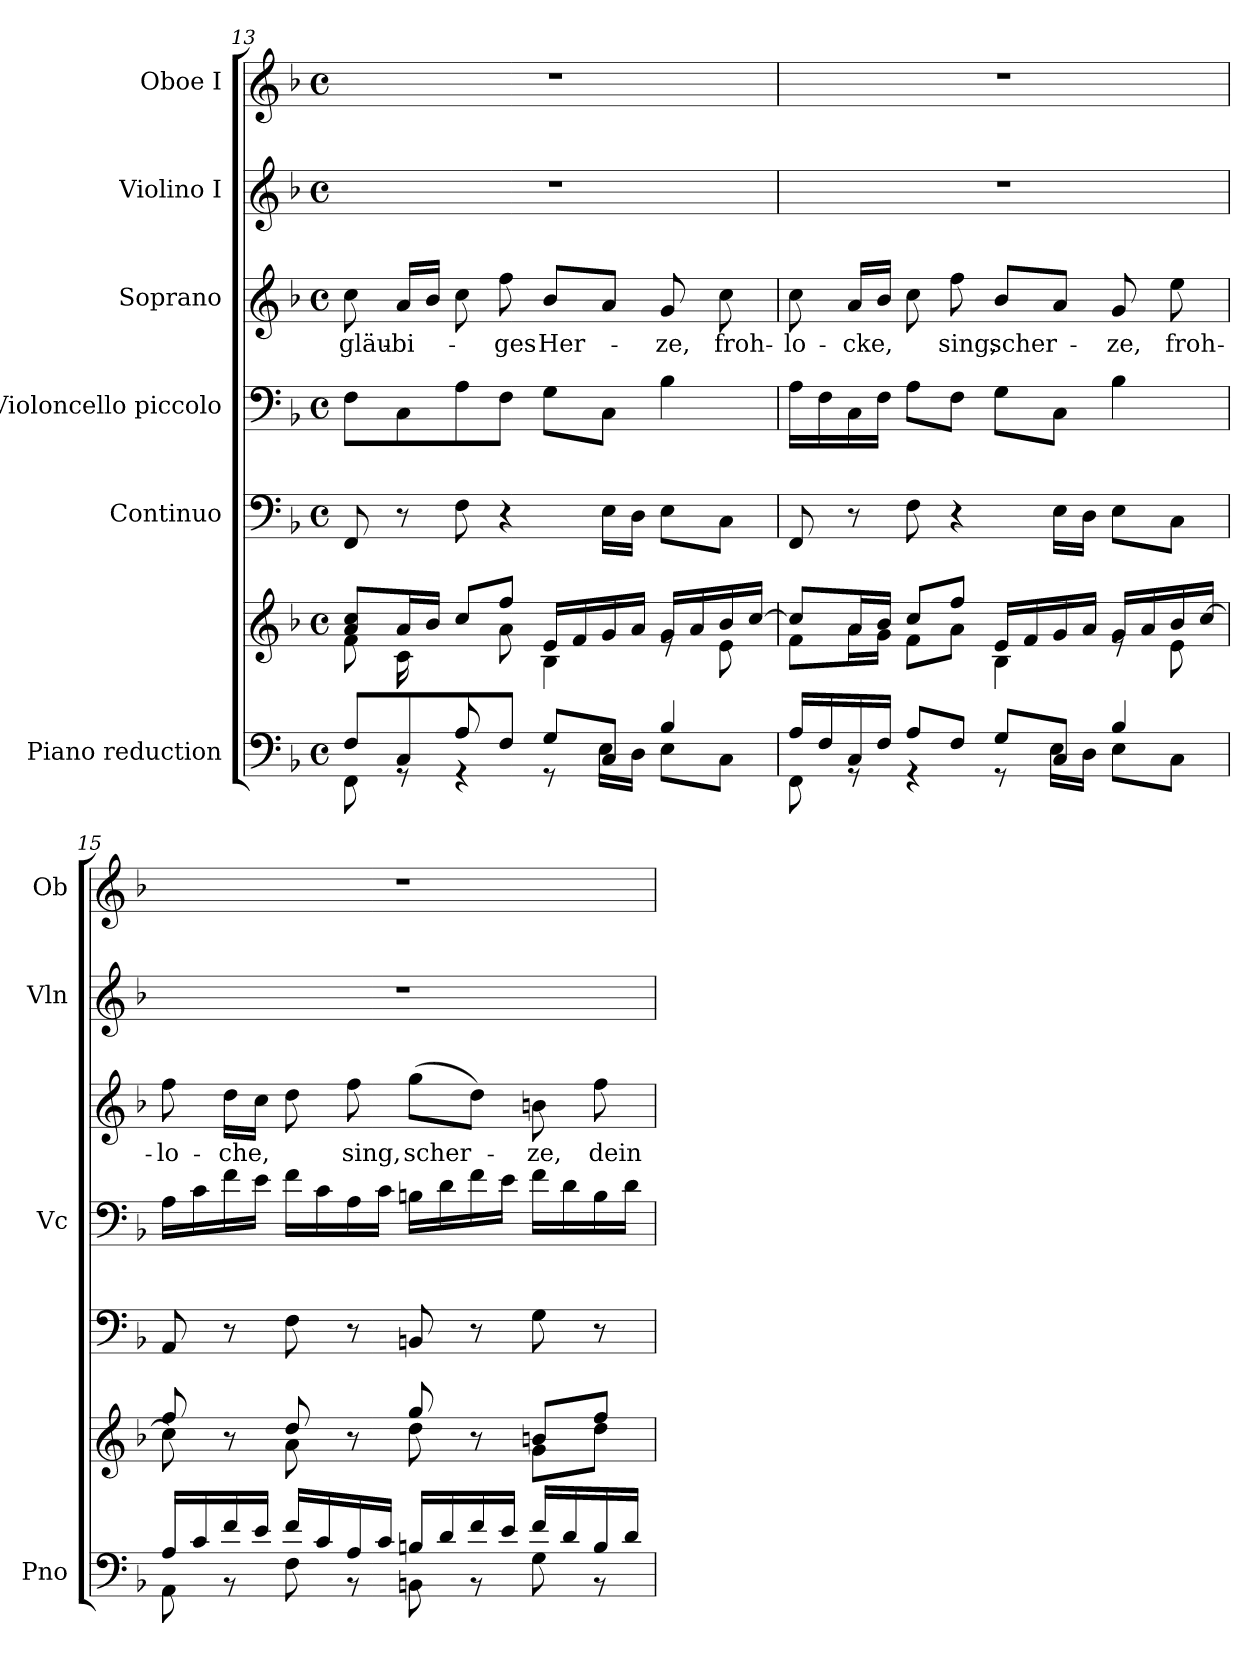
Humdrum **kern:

**kern	**kern	**kern	**kern	**kern	**text	**kern	**kern
*part6	*part6	*part5	*part4	*part3	*part3	*part2	*part1
*staff7	*staff6	*staff5	*staff4	*staff3	*staff3	*staff2	*staff1
*I"Piano reduction	*	*I"Continuo	*I"Violoncello piccolo	*I"Soprano	*	*I"Violino I	*I"Oboe I
*I'Pno	*	*	*I'Vc	*	*	*I'Vln	*I'Ob
!!LO:PB:g=z
*clefF4	*clefG2	*clefF4	*clefF4	*clefG2	*	*clefG2	*clefG2
*k[b-]	*k[b-]	*k[b-]	*k[b-]	*k[b-]	*	*k[b-]	*k[b-]
*M4/4	*M4/4	*M4/4	*M4/4	*M4/4	*	*M4/4	*M4/4
*met(c)	*met(c)	*met(c)	*met(c)	*met(c)	*	*met(c)	*met(c)
=13	=13	=13	=13	=13	=13	=13	=13
*^	*^	*	*	*	*	*	*
*	*^	*	*	*	*	*	*	*	*
!	!	!	!	!	!	!	!	!LO:LY:b	!	!
8.ryy	8F/L	8FF\	8a/ 8cc/L	8f\L	8FF/	8F\L	8cc\	gläu-	1r	1r
!	!	!	!	!	!	!	!	!LO:LY:b	!	!
.	8C/	8rGG	16a/L	16c\L	8r	8C\	16a/LL	bi-	.	.
16B-/JJ	.	.	16b-/JJ	8.ryy	.	.	16b-/JJ	.	.	.
8A/L	8A\	4rGG	8cc/L	.	8F\	8A\	8cc\	.	.	.
!	!	!	!	!	!	!	!	!LO:LY:b	!	!
2ryy	8F\J	.	8ff/J	8a\J	4r	8F\J	8ff\	-ges	.	.
!	!	!	!	!	!	!	!	!LO:LY:b	!	!
.	8G/L	8r	16e/LL	4B-\	.	8G\L	8b-/L	Her-	.	.
.	.	.	16f/	.	.	.	.	.	.	.
.	8C/J	16E\LL	16g/	.	16E\LL	8C\J	8a/J	.	.	.
.	.	16D\JJ	16a/JJ	.	16D\JJ	.	.	.	.	.
!	!	!	!	!	!	!	!	!LO:LY:b	!	!
.	4B-/	8E\L	16g/LL	8re	8E\L	4B-\	8g/	-ze,	.	.
.	.	.	16a/	.	.	.	.	.	.	.
!	!	!	!	!	!	!	!	!LO:LY:b	!	!
8ryy	.	8C\J	16b-/	8e\	8C\J	.	8cc\	froh-	.	.
.	.	.	[16cc/JJ	.	.	.	.	.	.	.
*	*v	*v	*	*	*	*	*	*	*	*
=14	=14	=14	=14	=14	=14	=14	=14	=14	=14
!	!	!	!	!	!	!	!LO:LY:b	!	!
16A/LL	8FF\	8cc/L]	8f\L	8FF/	16A\LL	8cc\	-lo-	1r	1r
16F/	.	.	.	.	16F\	.	.	.	.
!	!	!	!	!	!	!	!LO:LY:b	!	!
16C/	8rGG	16a/L	16a\L	8r	16C\	16a/LL	-cke,	.	.
16F/JJ	.	16b-/JJ	16g\JJ	.	16F\JJ	16b-/JJ	.	.	.
8A/L	4r	8cc/L	8f\L	8F\	8A\L	8cc\	.	.	.
!	!	!	!	!	!	!	!LO:LY:b	!	!
8F/J	.	8ff/J	8a\J	4r	8F\J	8ff\	sing,	.	.
!	!	!	!	!	!	!	!LO:LY:b	!	!
8G/L	8r	16e/LL	4B-\	.	8G\L	8b-/L	scher-	.	.
.	.	16f/	.	.	.	.	.	.	.
8C/J	16E\LL	16g/	.	16E\LL	8C\J	8a/J	.	.	.
.	16D\JJ	16a/JJ	.	16D\JJ	.	.	.	.	.
!	!	!	!	!	!	!	!LO:LY:b	!	!
4B-/	8E\L	16g/LL	8re	8E\L	4B-\	8g/	-ze,	.	.
.	.	16a/	.	.	.	.	.	.	.
!	!	!	!	!	!	!	!LO:LY:b	!	!
.	8C\J	16b-/	8e\	8C\J	.	8ee\	froh-	.	.
.	.	[16cc/JJ	.	.	.	.	.	.	.
=15	=15	=15	=15	=15	=15	=15	=15	=15	=15
!	!	!	!	!	!	!	!LO:LY:b	!	!
16A/LL	8AA\	8ff/	8cc\]	8AA/	16A\LL	8ff\	lo-	1r	1r
16c/	.	.	.	.	16c\	.	.	.	.
!	!	!	!	!	!	!	!LO:LY:b	!	!
16f/	8r	8r	8ryy	8r	16f\	16dd\LL	-che,	.	.
16e/JJ	.	.	.	.	16e\JJ	16cc\JJ	.	.	.
16f/LL	8F\	8dd/	8a\	8F\	16f\LL	8dd\	.	.	.
16c/	.	.	.	.	16c\	.	.	.	.
!	!	!	!	!	!	!	!LO:LY:b	!	!
16A/	8r	8r	8ryy	8r	16A\	8ff\	sing,	.	.
16c/JJ	.	.	.	.	16c\JJ	.	.	.	.
!	!	!	!	!	!	!	!LO:LY:b	!	!
16Bn/LL	8BBn\	8gg/	8dd\	8BBn/	16Bn\LL	(>8gg\L	scher-	.	.
16d/	.	.	.	.	16d\	.	.	.	.
16f/	8r	8r	8ryy	8r	16f\	8dd\J)	.	.	.
16e/JJ	.	.	.	.	16e\JJ	.	.	.	.
!	!	!	!	!	!	!	!LO:LY:b	!	!
16f/LL	8G\	8bn/L	8g\L	8G\	16f\LL	8bn\	-ze,	.	.
16d/	.	.	.	.	16d\	.	.	.	.
!	!	!	!	!	!	!	!LO:LY:b	!	!
16B/	8r	8ff/J	8dd\J	8r	16B\	8ff\	dein	.	.
16d/JJ	.	.	.	.	16d\JJ	.	.	.	.
*v	*v	*	*	*	*	*	*	*	*
*	*v	*v	*	*	*	*	*	*
=	=	=	=	=	=	=	=
*-	*-	*-	*-	*-	*-	*-	*-
